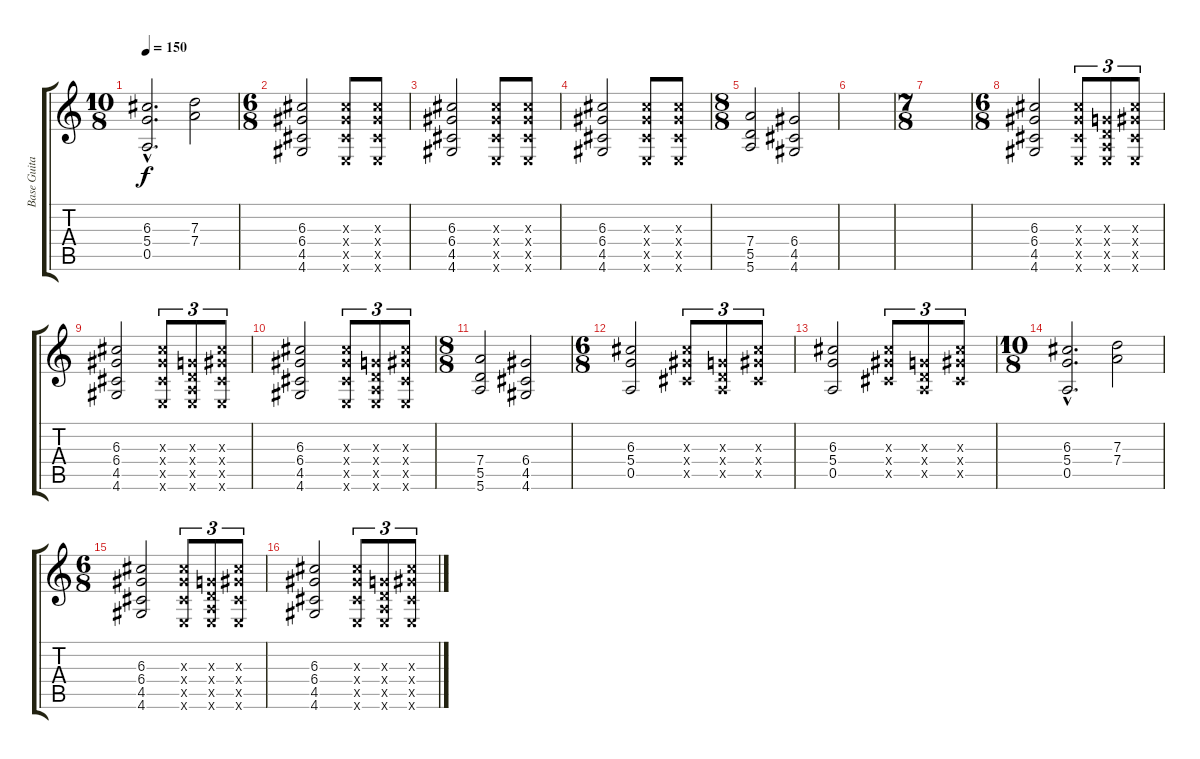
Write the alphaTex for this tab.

\track ("Base Guitar" "Base Guita") {instrument distortionguitar}
\staff {score tabs}
\tuning (E4 B3 G3 D3 A2 E2) {hide}
\ts (10 8)
\tempo 150
\clef g2
\ks c
(6.3{hac} 5.4{hac} 0.5{hac}).2{d dy f} (7.3 7.4).2 |
\ts (6 8)
(6.3 6.4 4.5 4.6).2 (6.3{x} 6.4{x} 4.5{x} 0.6{x}).8 (6.3{x} 6.4{x} 4.5{x} 0.6{x}).8 |
(6.3 6.4 4.5 4.6).2 (6.3{x} 6.4{x} 4.5{x} 0.6{x}).8 (6.3{x} 6.4{x} 4.5{x} 0.6{x}).8 |
(6.3 6.4 4.5 4.6).2 (6.3{x} 6.4{x} 4.5{x} 0.6{x}).8 (6.3{x} 6.4{x} 4.5{x} 0.6{x}).8 |
\ts (8 8)
(7.4 5.5 5.6).2 (6.4 4.5 4.6).2 |
|
\ts (7 8)
|
\ts (6 8)
(6.3 6.4 4.5 4.6).2 (6.3{x} 6.4{x} 4.5{x} 0.6{x}).8{tu (3 2)} (0.3{x} 0.4{x} 0.5{x} 0.6{x}).8{tu (3 2)} (6.3{x} 6.4{x} 4.5{x} 0.6{x}).8{tu (3 2)} |
(6.3 6.4 4.5 4.6).2 (6.3{x} 6.4{x} 4.5{x} 0.6{x}).8{tu (3 2)} (0.3{x} 0.4{x} 0.5{x} 0.6{x}).8{tu (3 2)} (6.3{x} 6.4{x} 4.5{x} 0.6{x}).8{tu (3 2)} |
(6.3 6.4 4.5 4.6).2 (6.3{x} 6.4{x} 4.5{x} 0.6{x}).8{tu (3 2)} (0.3{x} 0.4{x} 0.5{x} 0.6{x}).8{tu (3 2)} (6.3{x} 6.4{x} 4.5{x} 0.6{x}).8{tu (3 2)} |
\ts (8 8)
(7.4 5.5 5.6).2 (6.4 4.5 4.6).2 |
\ts (6 8)
(6.3 5.4 0.5).2 (6.3{x} 6.4{x} 4.5{x}).8{tu (3 2)} (0.3{x} 0.4{x} 0.5{x}).8{tu (3 2)} (6.3{x} 6.4{x} 4.5{x}).8{tu (3 2)} |
(6.3 5.4 0.5).2 (6.3{x} 6.4{x} 4.5{x}).8{tu (3 2)} (0.3{x} 0.4{x} 0.5{x}).8{tu (3 2)} (6.3{x} 6.4{x} 4.5{x}).8{tu (3 2)} |
\ts (10 8)
(6.3{hac} 5.4{hac} 0.5{hac}).2{d} (7.3 7.4).2 |
\ts (6 8)
(6.3 6.4 4.5 4.6).2 (6.3{x} 6.4{x} 4.5{x} 0.6{x}).8{tu (3 2)} (0.3{x} 0.4{x} 0.5{x} 0.6{x}).8{tu (3 2)} (6.3{x} 6.4{x} 4.5{x} 0.6{x}).8{tu (3 2)} |
(6.3 6.4 4.5 4.6).2 (6.3{x} 6.4{x} 4.5{x} 0.6{x}).8{tu (3 2)} (0.3{x} 0.4{x} 0.5{x} 0.6{x}).8{tu (3 2)} (6.3{x} 6.4{x} 4.5{x} 0.6{x}).8{tu (3 2)}
